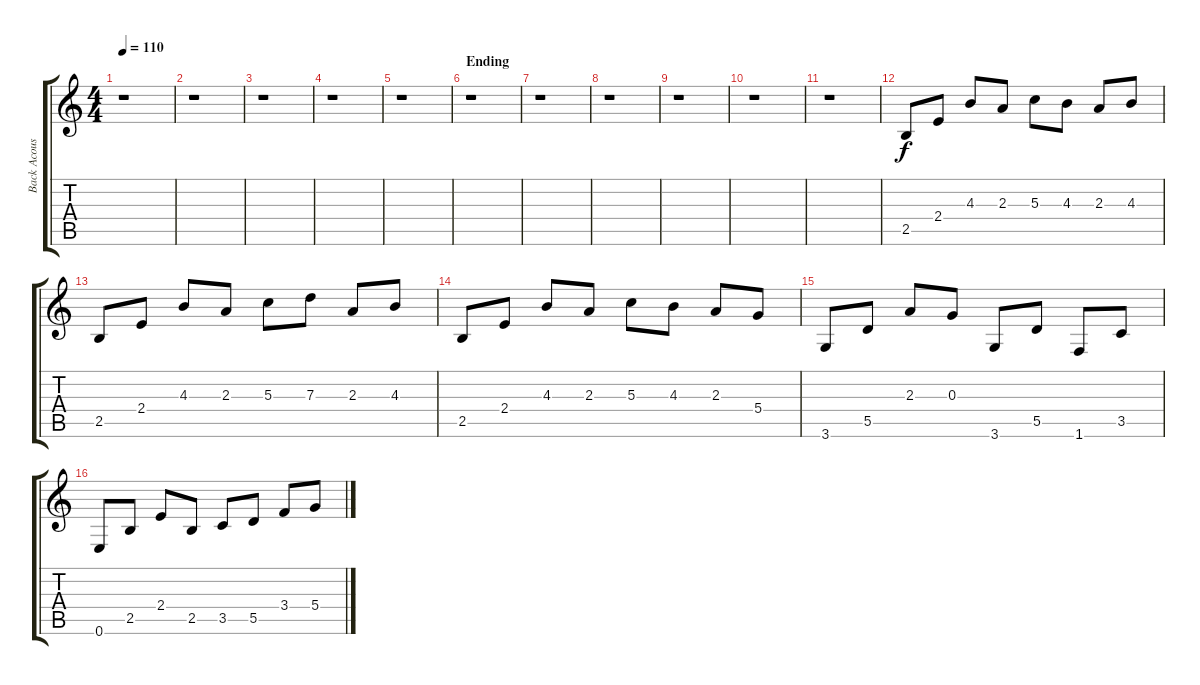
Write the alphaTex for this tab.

\track ("Back Acoustic guitar" "Back Acous") {instrument acousticguitarsteel}
\staff {score tabs}
\tuning (E4 B3 G3 D3 A2 E2) {hide}
\ts (4 4)
\tempo 110
\clef g2
\ks c
r.1{dy f} |
r.1 |
r.1 |
r.1 |
r.1 |
\section ("" "Ending")
r.1 |
r.1 |
r.1 |
r.1 |
r.1 |
r.1 |
2.5.8 2.4.8 4.3.8 2.3.8 5.3.8 4.3.8 2.3.8 4.3.8 |
2.5.8 2.4.8 4.3.8 2.3.8 5.3.8 7.3.8 2.3.8 4.3.8 |
2.5.8 2.4.8 4.3.8 2.3.8 5.3.8 4.3.8 2.3.8 5.4.8 |
3.6.8 5.5.8 2.3.8 0.3.8 3.6.8 5.5.8 1.6.8 3.5.8 |
0.6.8 2.5.8 2.4.8 2.5.8 3.5.8 5.5.8 3.4.8 5.4.8
